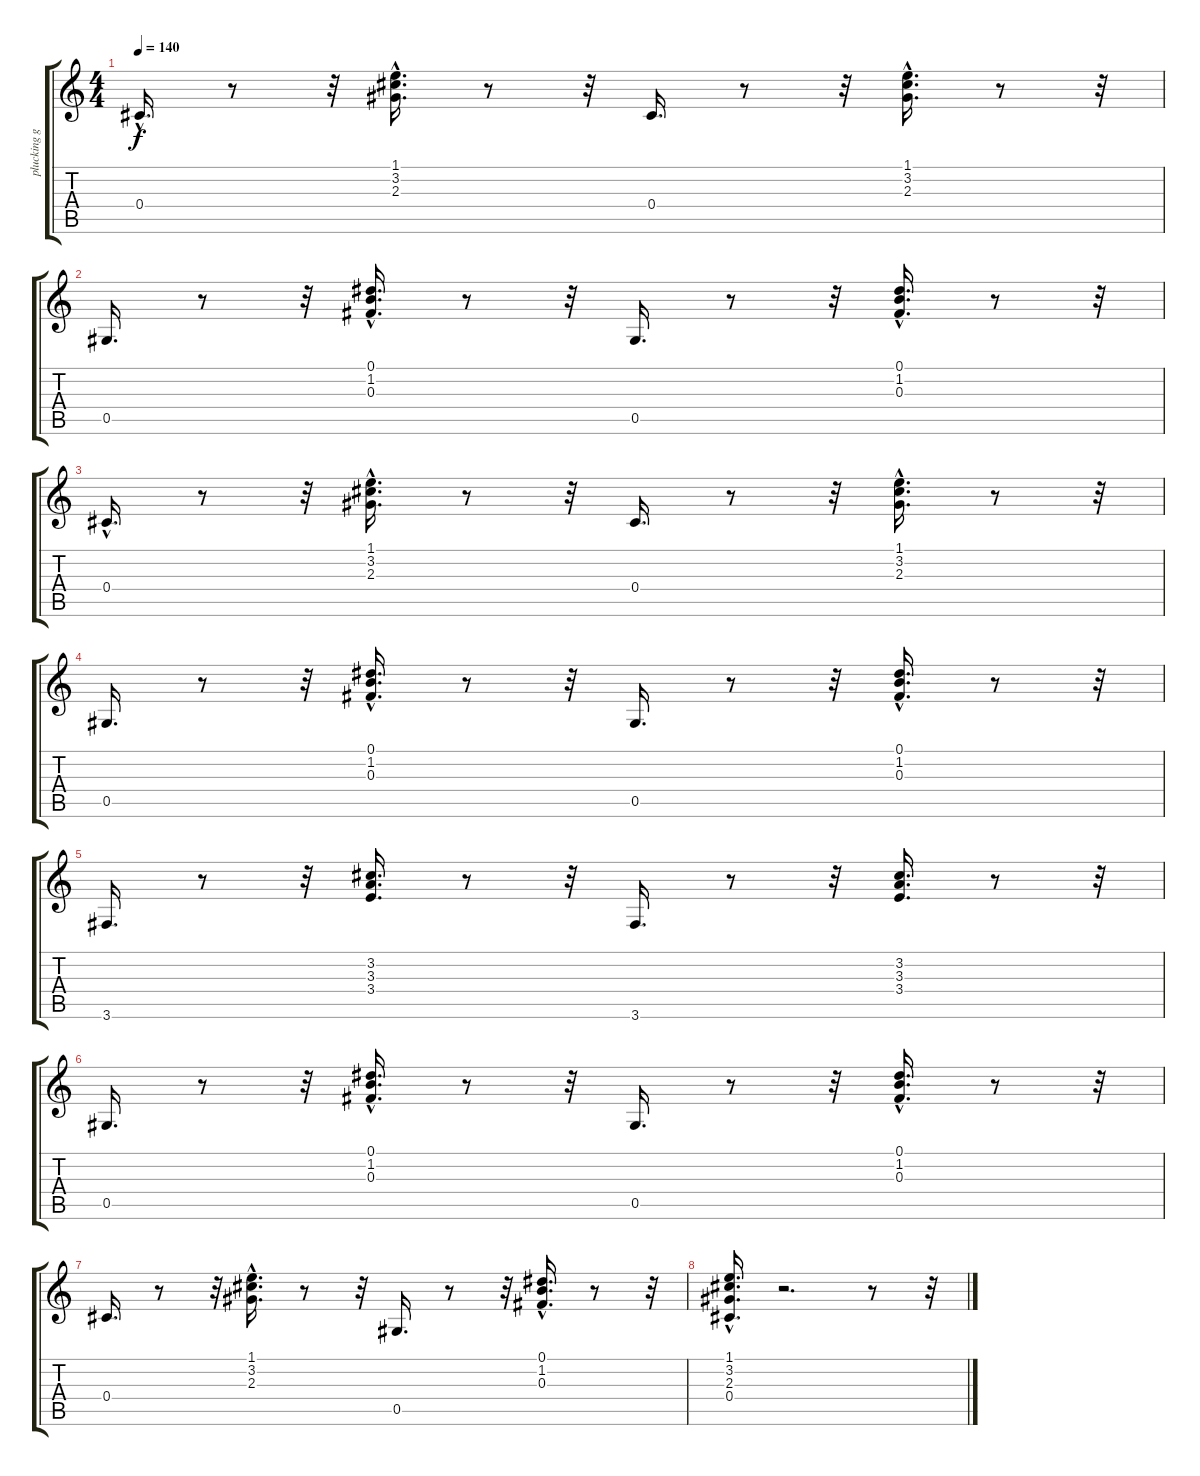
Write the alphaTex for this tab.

\track ("plucking guitar  Eb" "plucking g") {instrument acousticguitarnylon}
\staff {score tabs}
\tuning (Eb4 Bb3 Gb3 Db3 Ab2 Eb2) {hide}
\ts (4 4)
\tempo 140
\clef g2
\ks c
0.4{hac}.16{d dy f} r.8 r.32 (1.1{hac} 3.2 2.3).16{d} r.8 r.32 0.4.16{d} r.8 r.32 (1.1{hac} 3.2 2.3).16{d} r.8 r.32 |
0.5.16{d} r.8 r.32 (0.1{hac} 1.2 0.3).16{d} r.8 r.32 0.5.16{d} r.8 r.32 (0.1{hac} 1.2 0.3).16{d} r.8 r.32 |
0.4{hac}.16{d} r.8 r.32 (1.1{hac} 3.2 2.3).16{d} r.8 r.32 0.4.16{d} r.8 r.32 (1.1{hac} 3.2 2.3).16{d} r.8 r.32 |
0.5.16{d} r.8 r.32 (0.1{hac} 1.2 0.3).16{d} r.8 r.32 0.5.16{d} r.8 r.32 (0.1{hac} 1.2 0.3).16{d} r.8 r.32 |
3.6.16{d} r.8 r.32 (3.2 3.3 3.4).16{d} r.8 r.32 3.6.16{d} r.8 r.32 (3.2 3.3 3.4).16{d} r.8 r.32 |
0.5.16{d} r.8 r.32 (0.1{hac} 1.2 0.3).16{d} r.8 r.32 0.5.16{d} r.8 r.32 (0.1{hac} 1.2 0.3).16{d} r.8 r.32 |
0.4.16{d} r.8 r.32 (1.1{hac} 3.2 2.3).16{d} r.8 r.32 0.5.16{d} r.8 r.32 (0.1{hac} 1.2 0.3).16{d} r.8 r.32 |
(1.1{hac} 3.2 2.3 0.4{hac}).16{d} r.2{d} r.8 r.32
